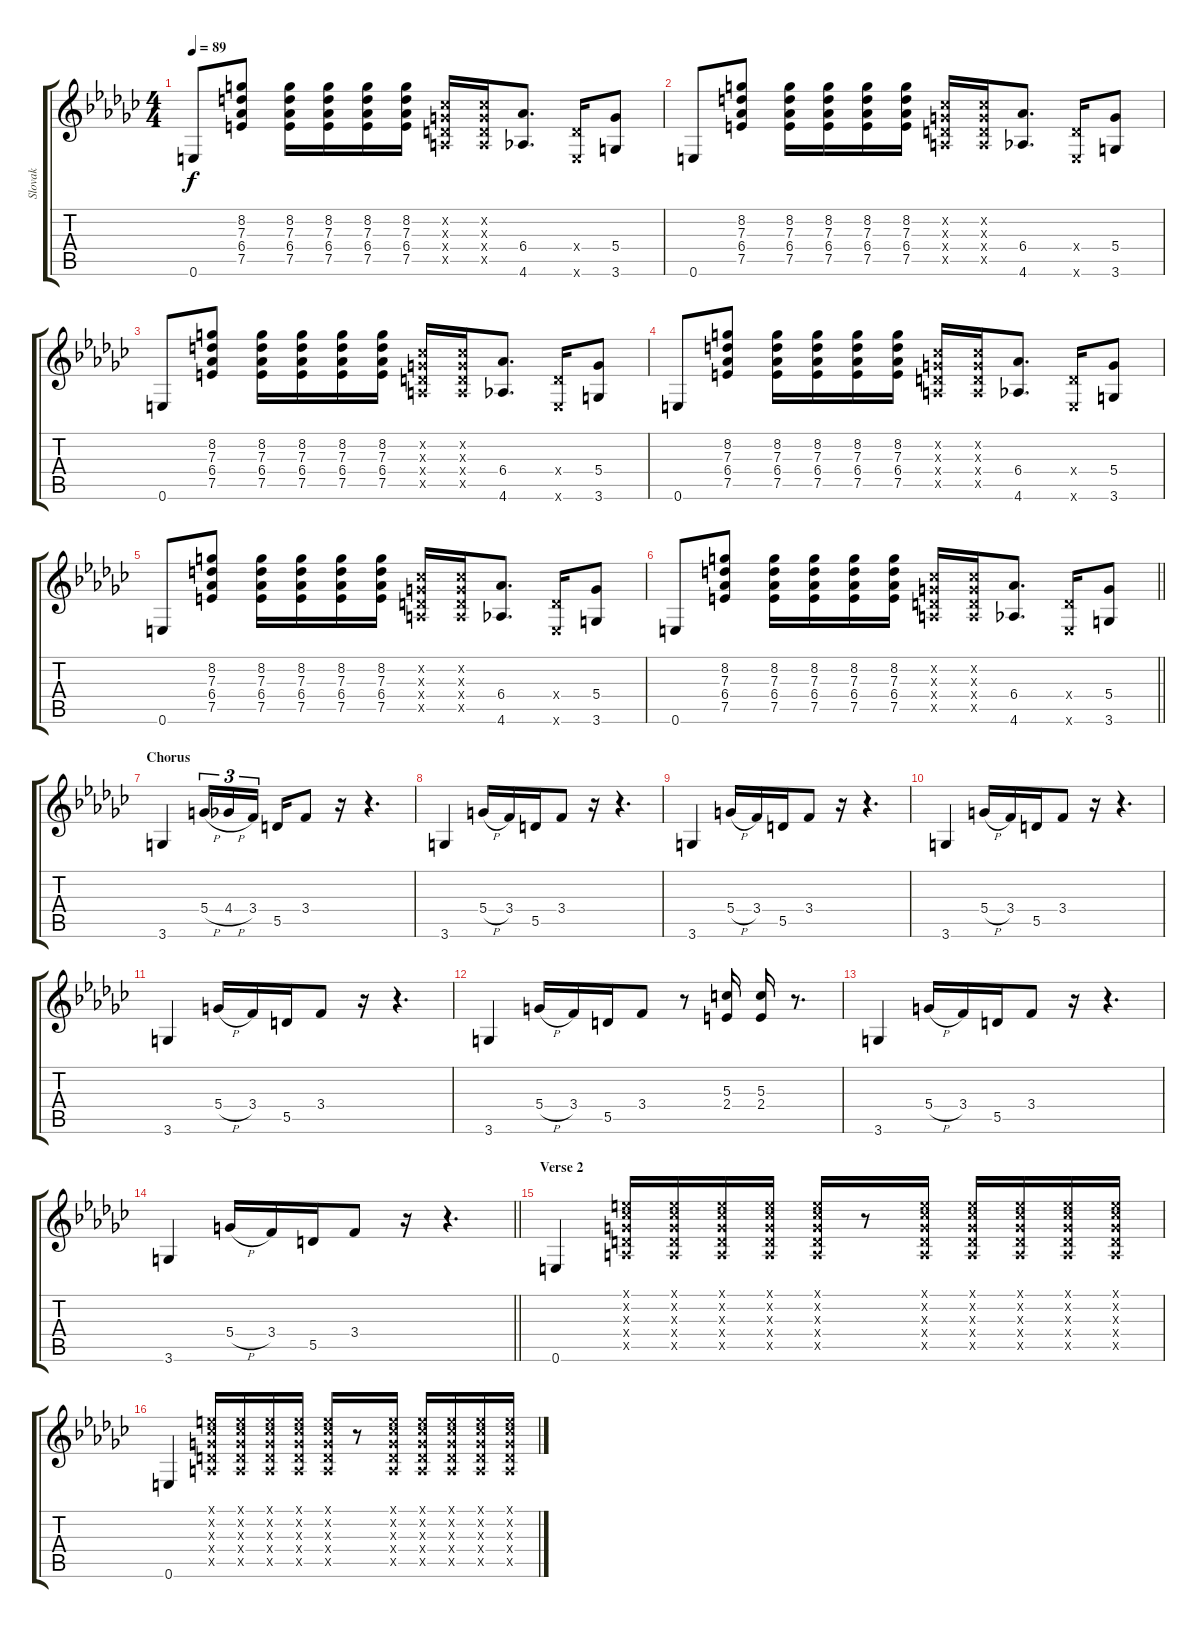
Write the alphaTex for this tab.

\track ("Slovak" "Slovak") {instrument overdrivenguitar}
\staff {score tabs}
\tuning (E4 B3 G3 D3 A2 E2) {hide}
\ts (4 4)
\tempo 89
\clef g2
\ks gb
0.6.8{dy f} (8.2 7.3 6.4 7.5).8 (8.2 7.3 6.4 7.5).16 (8.2 7.3 6.4 7.5).16 (8.2 7.3 6.4 7.5).16 (8.2 7.3 6.4 7.5).16 (0.2{x} 0.3{x} 0.4{x} 0.5{x}).16 (0.2{x} 0.3{x} 0.4{x} 0.5{x}).16 (6.4 4.6).8{d} (0.4{x} 0.6{x}).16 (5.4 3.6).8 |
0.6.8 (8.2 7.3 6.4 7.5).8 (8.2 7.3 6.4 7.5).16 (8.2 7.3 6.4 7.5).16 (8.2 7.3 6.4 7.5).16 (8.2 7.3 6.4 7.5).16 (0.2{x} 0.3{x} 0.4{x} 0.5{x}).16 (0.2{x} 0.3{x} 0.4{x} 0.5{x}).16 (6.4 4.6).8{d} (0.4{x} 0.6{x}).16 (5.4 3.6).8 |
0.6.8 (8.2 7.3 6.4 7.5).8 (8.2 7.3 6.4 7.5).16 (8.2 7.3 6.4 7.5).16 (8.2 7.3 6.4 7.5).16 (8.2 7.3 6.4 7.5).16 (0.2{x} 0.3{x} 0.4{x} 0.5{x}).16 (0.2{x} 0.3{x} 0.4{x} 0.5{x}).16 (6.4 4.6).8{d} (0.4{x} 0.6{x}).16 (5.4 3.6).8 |
0.6.8 (8.2 7.3 6.4 7.5).8 (8.2 7.3 6.4 7.5).16 (8.2 7.3 6.4 7.5).16 (8.2 7.3 6.4 7.5).16 (8.2 7.3 6.4 7.5).16 (0.2{x} 0.3{x} 0.4{x} 0.5{x}).16 (0.2{x} 0.3{x} 0.4{x} 0.5{x}).16 (6.4 4.6).8{d} (0.4{x} 0.6{x}).16 (5.4 3.6).8 |
0.6.8 (8.2 7.3 6.4 7.5).8 (8.2 7.3 6.4 7.5).16 (8.2 7.3 6.4 7.5).16 (8.2 7.3 6.4 7.5).16 (8.2 7.3 6.4 7.5).16 (0.2{x} 0.3{x} 0.4{x} 0.5{x}).16 (0.2{x} 0.3{x} 0.4{x} 0.5{x}).16 (6.4 4.6).8{d} (0.4{x} 0.6{x}).16 (5.4 3.6).8 |
\barLineRight lightlight
0.6.8 (8.2 7.3 6.4 7.5).8 (8.2 7.3 6.4 7.5).16 (8.2 7.3 6.4 7.5).16 (8.2 7.3 6.4 7.5).16 (8.2 7.3 6.4 7.5).16 (0.2{x} 0.3{x} 0.4{x} 0.5{x}).16 (0.2{x} 0.3{x} 0.4{x} 0.5{x}).16 (6.4 4.6).8{d} (0.4{x} 0.6{x}).16 (5.4 3.6).8 |
\section ("" "Chorus")
3.6.4 5.4{h}.16{tu (3 2)} 4.4{h}.16{tu (3 2)} 3.4.16{tu (3 2) beam splitsecondary} 5.5.16 3.4.8 r.16 r.4{d} |
3.6.4 5.4{h}.16 3.4.16 5.5.16 3.4.8 r.16 r.4{d} |
3.6.4 5.4{h}.16 3.4.16 5.5.16 3.4.8 r.16 r.4{d} |
3.6.4 5.4{h}.16 3.4.16 5.5.16 3.4.8 r.16 r.4{d} |
3.6.4 5.4{h}.16 3.4.16 5.5.16 3.4.8 r.16 r.4{d} |
3.6.4 5.4{h}.16 3.4.16 5.5.16 3.4.8 r.8 (5.3 2.4).16 (5.3 2.4).16 r.8{d} |
3.6.4 5.4{h}.16 3.4.16 5.5.16 3.4.8 r.16 r.4{d} |
\barLineRight lightlight
3.6.4 5.4{h}.16 3.4.16 5.5.16 3.4.8 r.16 r.4{d} |
\section ("" "Verse 2")
0.6.4 (0.1{x} 0.2{x} 0.3{x} 0.4{x} 0.5{x}).16 (0.1{x} 0.2{x} 0.3{x} 0.4{x} 0.5{x}).16 (0.1{x} 0.2{x} 0.3{x} 0.4{x} 0.5{x}).16 (0.1{x} 0.2{x} 0.3{x} 0.4{x} 0.5{x}).16 (0.1{x} 0.2{x} 0.3{x} 0.4{x} 0.5{x}).16 r.8 (0.1{x} 0.2{x} 0.3{x} 0.4{x} 0.5{x}).16 (0.1{x} 0.2{x} 0.3{x} 0.4{x} 0.5{x}).16 (0.1{x} 0.2{x} 0.3{x} 0.4{x} 0.5{x}).16 (0.1{x} 0.2{x} 0.3{x} 0.4{x} 0.5{x}).16 (0.1{x} 0.2{x} 0.3{x} 0.4{x} 0.5{x}).16 |
0.6.4 (0.1{x} 0.2{x} 0.3{x} 0.4{x} 0.5{x}).16 (0.1{x} 0.2{x} 0.3{x} 0.4{x} 0.5{x}).16 (0.1{x} 0.2{x} 0.3{x} 0.4{x} 0.5{x}).16 (0.1{x} 0.2{x} 0.3{x} 0.4{x} 0.5{x}).16 (0.1{x} 0.2{x} 0.3{x} 0.4{x} 0.5{x}).16 r.8 (0.1{x} 0.2{x} 0.3{x} 0.4{x} 0.5{x}).16 (0.1{x} 0.2{x} 0.3{x} 0.4{x} 0.5{x}).16 (0.1{x} 0.2{x} 0.3{x} 0.4{x} 0.5{x}).16 (0.1{x} 0.2{x} 0.3{x} 0.4{x} 0.5{x}).16 (0.1{x} 0.2{x} 0.3{x} 0.4{x} 0.5{x}).16
